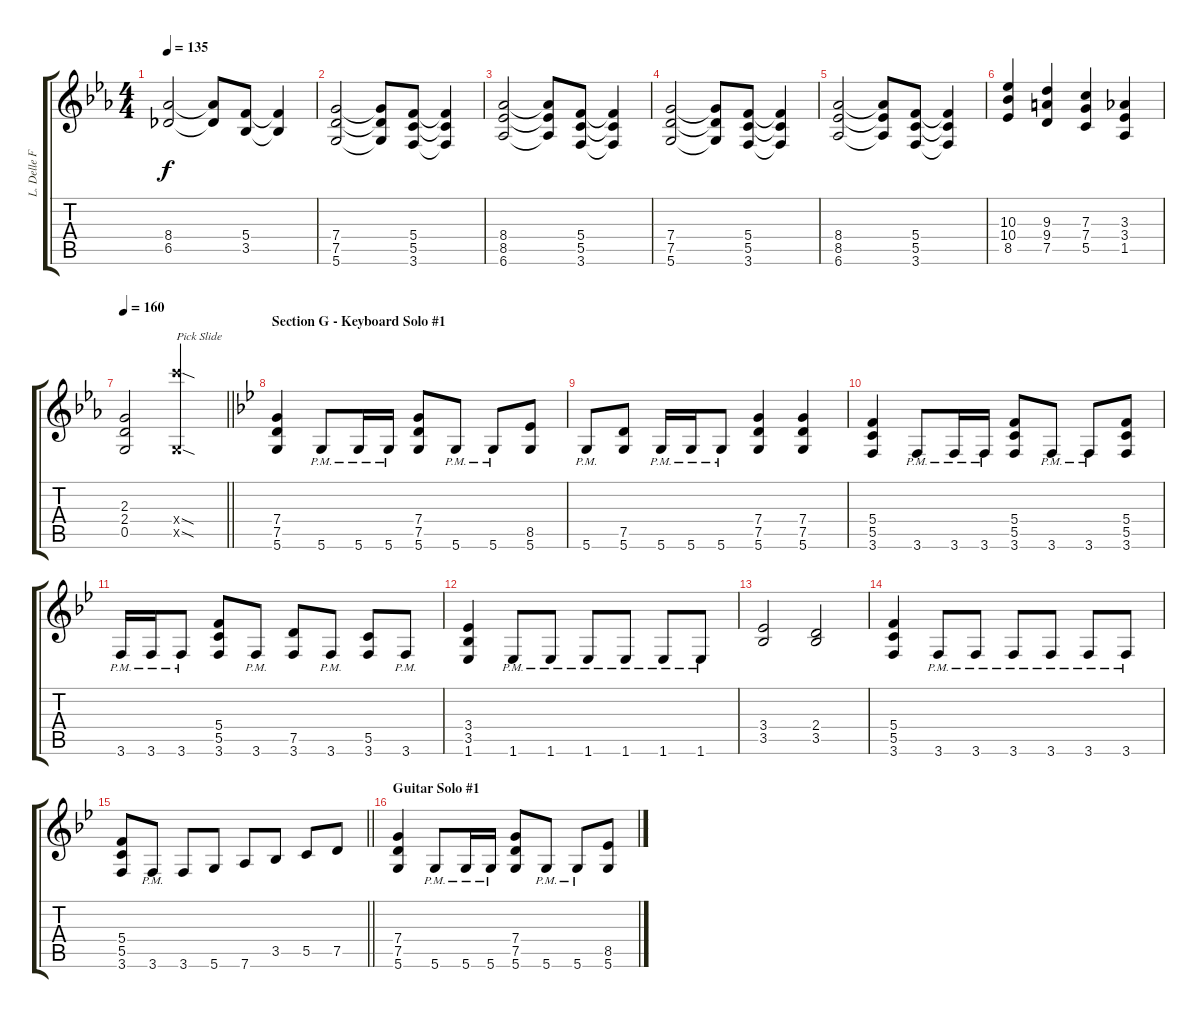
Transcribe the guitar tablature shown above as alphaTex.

\track ("L. Delle Fave (Dist. Guitar L)" "L. Delle F") {instrument overdrivenguitar}
\staff {score tabs}
\tuning (D4 A3 F3 C3 G2 D2) {hide}
\ts (4 4)
\tempo 135
\clef g2
\ks cminor
(8.4 6.5).2{dy f} (8.4{t} 6.5{t}).8 (5.4 3.5).8 (5.4{t} 3.5{t}).4 |
(7.4 7.5 5.6).2 (7.4{t} 7.5{t} 5.6{t}).8 (5.4 5.5 3.6).8 (5.4{t} 5.5{t} 3.6{t}).4 |
(8.4 8.5 6.6).2 (8.4{t} 8.5{t} 6.6{t}).8 (5.4 5.5 3.6).8 (5.4{t} 5.5{t} 3.6{t}).4 |
(7.4 7.5 5.6).2 (7.4{t} 7.5{t} 5.6{t}).8 (5.4 5.5 3.6).8 (5.4{t} 5.5{t} 3.6{t}).4 |
(8.4 8.5 6.6).2 (8.4{t} 8.5{t} 6.6{t}).8 (5.4 5.5 3.6).8 (5.4{t} 5.5{t} 3.6{t}).4 |
(10.3 10.4 8.5).4{volume 12} (9.3 9.4 7.5).4 (7.3 7.4 5.5).4 (3.3 3.4 1.5).4 |
\tempo 160
\barLineRight lightlight
(2.3 2.4 0.5).2 (24.4{sod x} 0.5{sod x}).2{txt "Pick Slide"} |
\section ("" "Section G - Keyboard Solo #1")
\ks gminor
(7.4 7.5 5.6).4 5.6{pm}.8 5.6{pm}.16 5.6{pm}.16 (7.4 7.5 5.6).8 5.6{pm}.8 5.6{pm}.8 (8.5 5.6).8 |
5.6{pm}.8 (7.5 5.6).8 5.6{pm}.16 5.6{pm}.16 5.6{pm}.8 (7.4 7.5 5.6).4 (7.4 7.5 5.6).4 |
(5.4 5.5 3.6).4 3.6{pm}.8 3.6{pm}.16 3.6{pm}.16 (5.4 5.5 3.6).8 3.6{pm}.8 3.6{pm}.8 (5.4 5.5 3.6).8 |
3.6{pm}.16 3.6{pm}.16 3.6{pm}.8 (5.4 5.5 3.6).8 3.6{pm}.8 (7.5 3.6).8 3.6{pm}.8 (5.5 3.6).8 3.6{pm}.8 |
(3.4 3.5 1.6).4 1.6{pm}.8 1.6{pm}.8 1.6{pm}.8 1.6{pm}.8 1.6{pm}.8 1.6{pm}.8 |
(3.4 3.5).2 (2.4 3.5).2 |
(5.4 5.5 3.6).4 3.6{pm}.8 3.6{pm}.8 3.6{pm}.8 3.6{pm}.8 3.6{pm}.8 3.6{pm}.8 |
\barLineRight lightlight
(5.4 5.5 3.6).8 3.6{pm}.8 3.6.8 5.6.8 7.6.8 3.5.8 5.5.8 7.5.8 |
\section ("" "Guitar Solo #1")
(7.4 7.5 5.6).4{volume 9} 5.6{pm}.8 5.6{pm}.16 5.6{pm}.16 (7.4 7.5 5.6).8 5.6{pm}.8 5.6{pm}.8 (8.5 5.6).8
